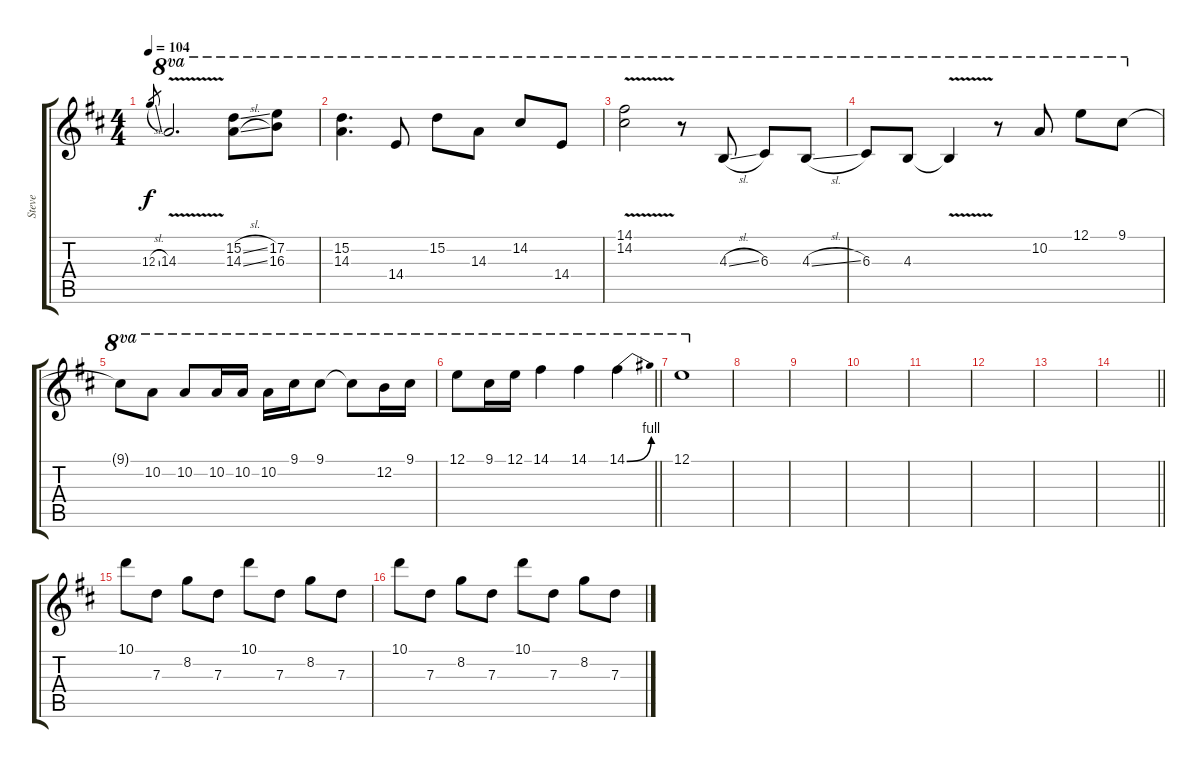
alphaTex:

\track ("Steve" "Steve") {instrument distortionguitar}
\staff {score tabs}
\tuning (E4 B3 G3 D3 A2 E2) {hide}
\ts (4 4)
\tempo 104
\clef g2
\ks d
12.3{sl}.8{gr dy f} 14.3{v}.2{d ot 8va} (15.2{sl} 14.3{sl}).8{ot 8va} (17.2 16.3).8{ot 8va} |
(15.2 14.3).4{d ot 8va} 14.4.8{ot 8va} 15.2.8{ot 8va} 14.3.8{ot 8va} 14.2.8{ot 8va} 14.4.8{ot 8va} |
(14.1{v} 14.2{v}).2{ot 8va} r.8{ot 8va} 4.3{sl}.8{ot 8va} 6.3.8{ot 8va} 4.3{sl}.8{ot 8va} |
6.3.8{ot 8va} 4.3.8{ot 8va} 4.3{v t}.4{ot 8va} r.8{ot 8va} 10.2.8{ot 8va} 12.1.8{ot 8va} 9.1.8{ot 8va} |
9.1{t}.8{ot 8va} 10.2.8{ot 8va} 10.2.8{ot 8va} 10.2.16{ot 8va} 10.2.16{ot 8va} 10.2.16{ot 8va} 9.1.16{ot 8va} 9.1.8{ot 8va} 9.1{t}.8{ot 8va} 12.2.16{ot 8va} 9.1.16{ot 8va} |
\barLineRight lightlight
12.1.8{ot 8va} 9.1.16{ot 8va} 12.1.16{ot 8va} 14.1.4{ot 8va} 14.1.4{ot 8va} 14.1{be (bend 0 0 60 4)}.4{ot 8va} |
12.1.1{ot 8va} |
|
|
|
|
|
|
\barLineRight lightlight
|
10.1.8 7.3.8 8.2.8 7.3.8 10.1.8 7.3.8 8.2.8 7.3.8 |
10.1.8 7.3.8 8.2.8 7.3.8 10.1.8 7.3.8 8.2.8 7.3.8
